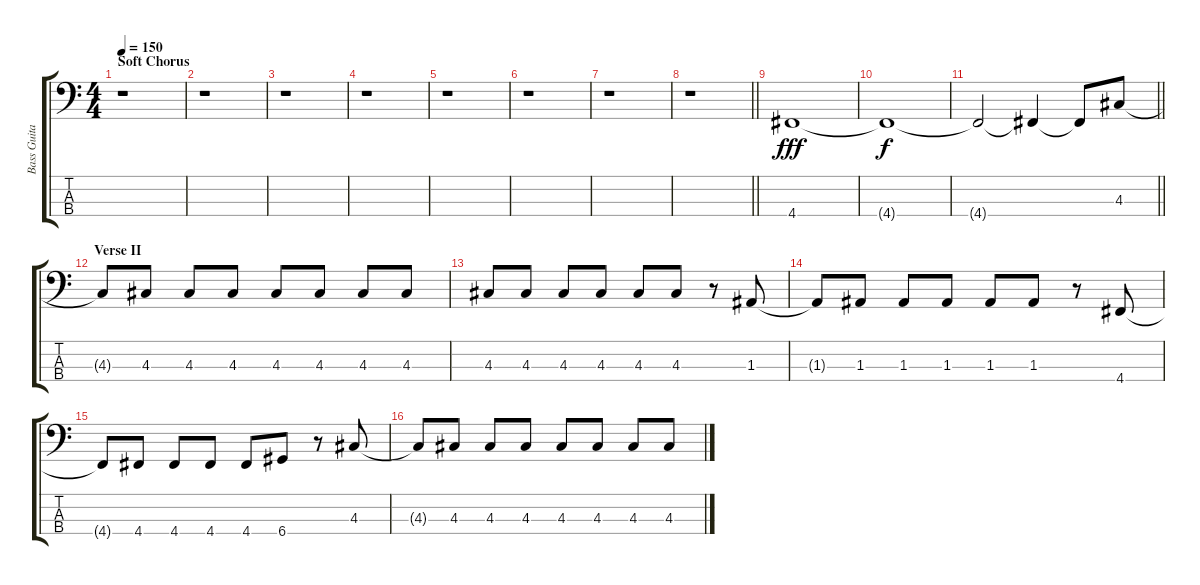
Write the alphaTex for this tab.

\track ("Bass Guitar" "Bass Guita") {instrument electricbassfinger}
\staff {score tabs}
\tuning (G2 D2 A1 D1) {hide}
\ts (4 4)
\section ("" "Soft Chorus")
\tempo 150
\clef f4
\ks c
r.1{dy fff} |
r.1 |
r.1 |
r.1 |
r.1 |
r.1 |
r.1 |
\barLineRight lightlight
r.1 |
\section ("" "")
4.4.1 |
4.4{t}.1{dy f} |
\barLineRight lightlight
4.4{t}.2 4.4{t}.4 4.4{t}.8 4.3.8 |
\section ("" "Verse II")
4.3{t}.8 4.3.8 4.3.8 4.3.8 4.3.8 4.3.8 4.3.8 4.3.8 |
4.3.8 4.3.8 4.3.8 4.3.8 4.3.8 4.3.8 r.8 1.3.8 |
1.3{t}.8 1.3.8 1.3.8 1.3.8 1.3.8 1.3.8 r.8 4.4.8 |
4.4{t}.8 4.4.8 4.4.8 4.4.8 4.4.8 6.4.8 r.8 4.3.8 |
4.3{t}.8 4.3.8 4.3.8 4.3.8 4.3.8 4.3.8 4.3.8 4.3.8
